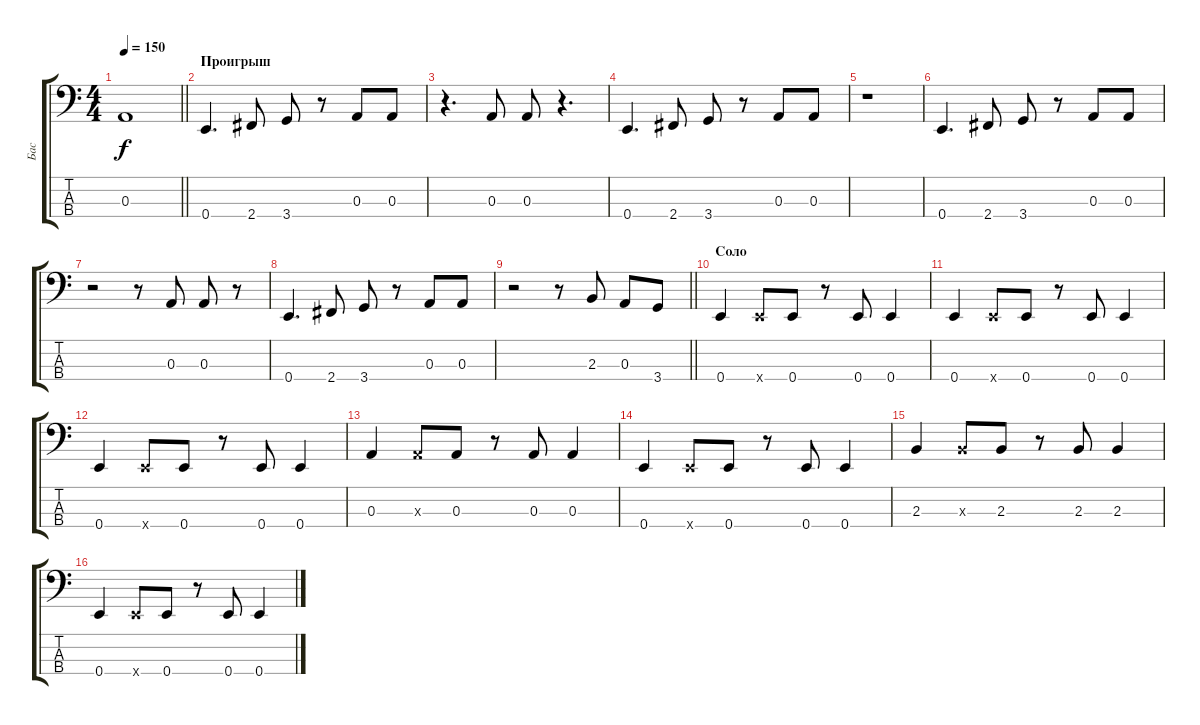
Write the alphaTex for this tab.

\track ("Бас" "Бас") {instrument electricbassfinger}
\staff {score tabs}
\tuning (G2 D2 A1 E1) {hide}
\ts (4 4)
\tempo 150
\clef f4
\barLineRight lightlight
\ks c
0.3.1{dy f} |
\section ("" "Проигрыш")
0.4.4{d} 2.4.8 3.4.8 r.8 0.3.8 0.3.8 |
r.4{d} 0.3.8 0.3.8 r.4{d} |
0.4.4{d} 2.4.8 3.4.8 r.8 0.3.8 0.3.8 |
r.1 |
0.4.4{d} 2.4.8 3.4.8 r.8 0.3.8 0.3.8 |
r.2 r.8 0.3.8 0.3.8 r.8 |
0.4.4{d} 2.4.8 3.4.8 r.8 0.3.8 0.3.8 |
\barLineRight lightlight
r.2 r.8 2.3.8 0.3.8 3.4.8 |
\section ("" "Соло")
0.4.4 0.4{x}.8 0.4.8 r.8 0.4.8 0.4.4 |
0.4.4 0.4{x}.8 0.4.8 r.8 0.4.8 0.4.4 |
0.4.4 0.4{x}.8 0.4.8 r.8 0.4.8 0.4.4 |
0.3.4 0.3{x}.8 0.3.8 r.8 0.3.8 0.3.4 |
0.4.4 0.4{x}.8 0.4.8 r.8 0.4.8 0.4.4 |
2.3.4 2.3{x}.8 2.3.8 r.8 2.3.8 2.3.4 |
0.4.4 0.4{x}.8 0.4.8 r.8 0.4.8 0.4.4
